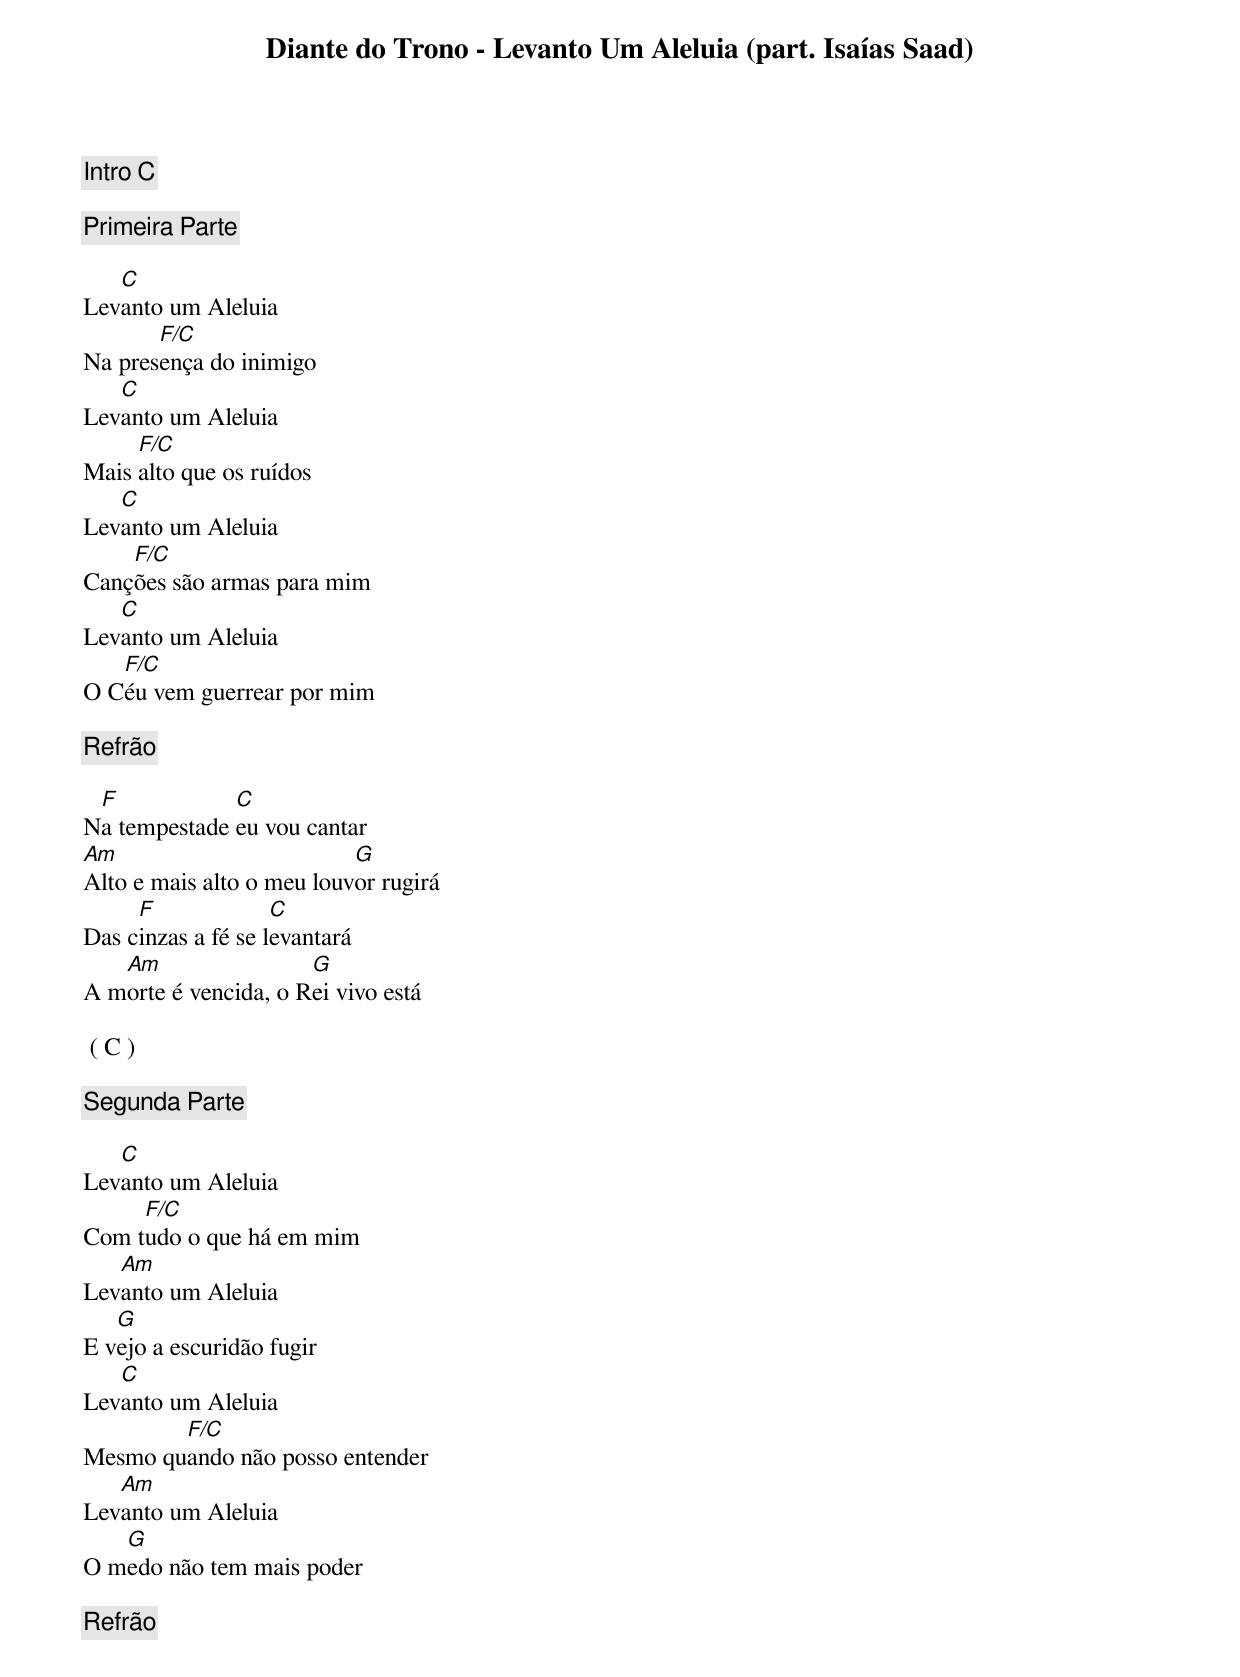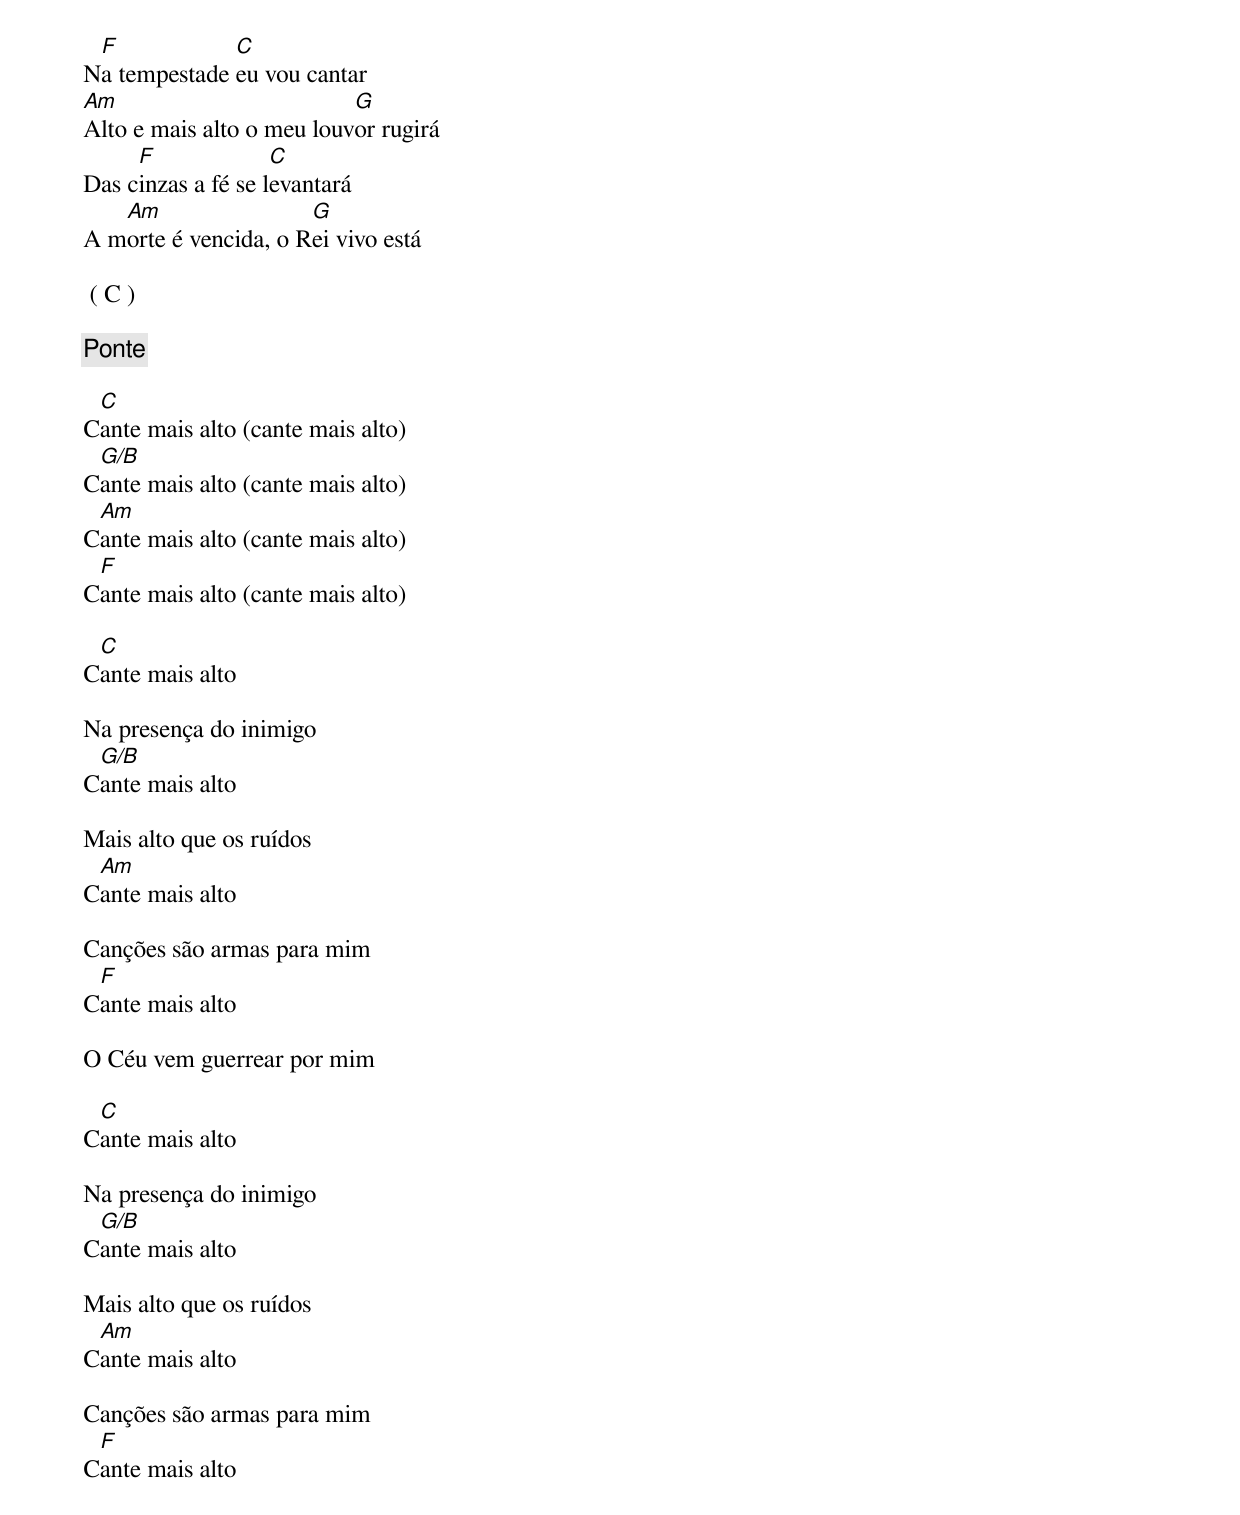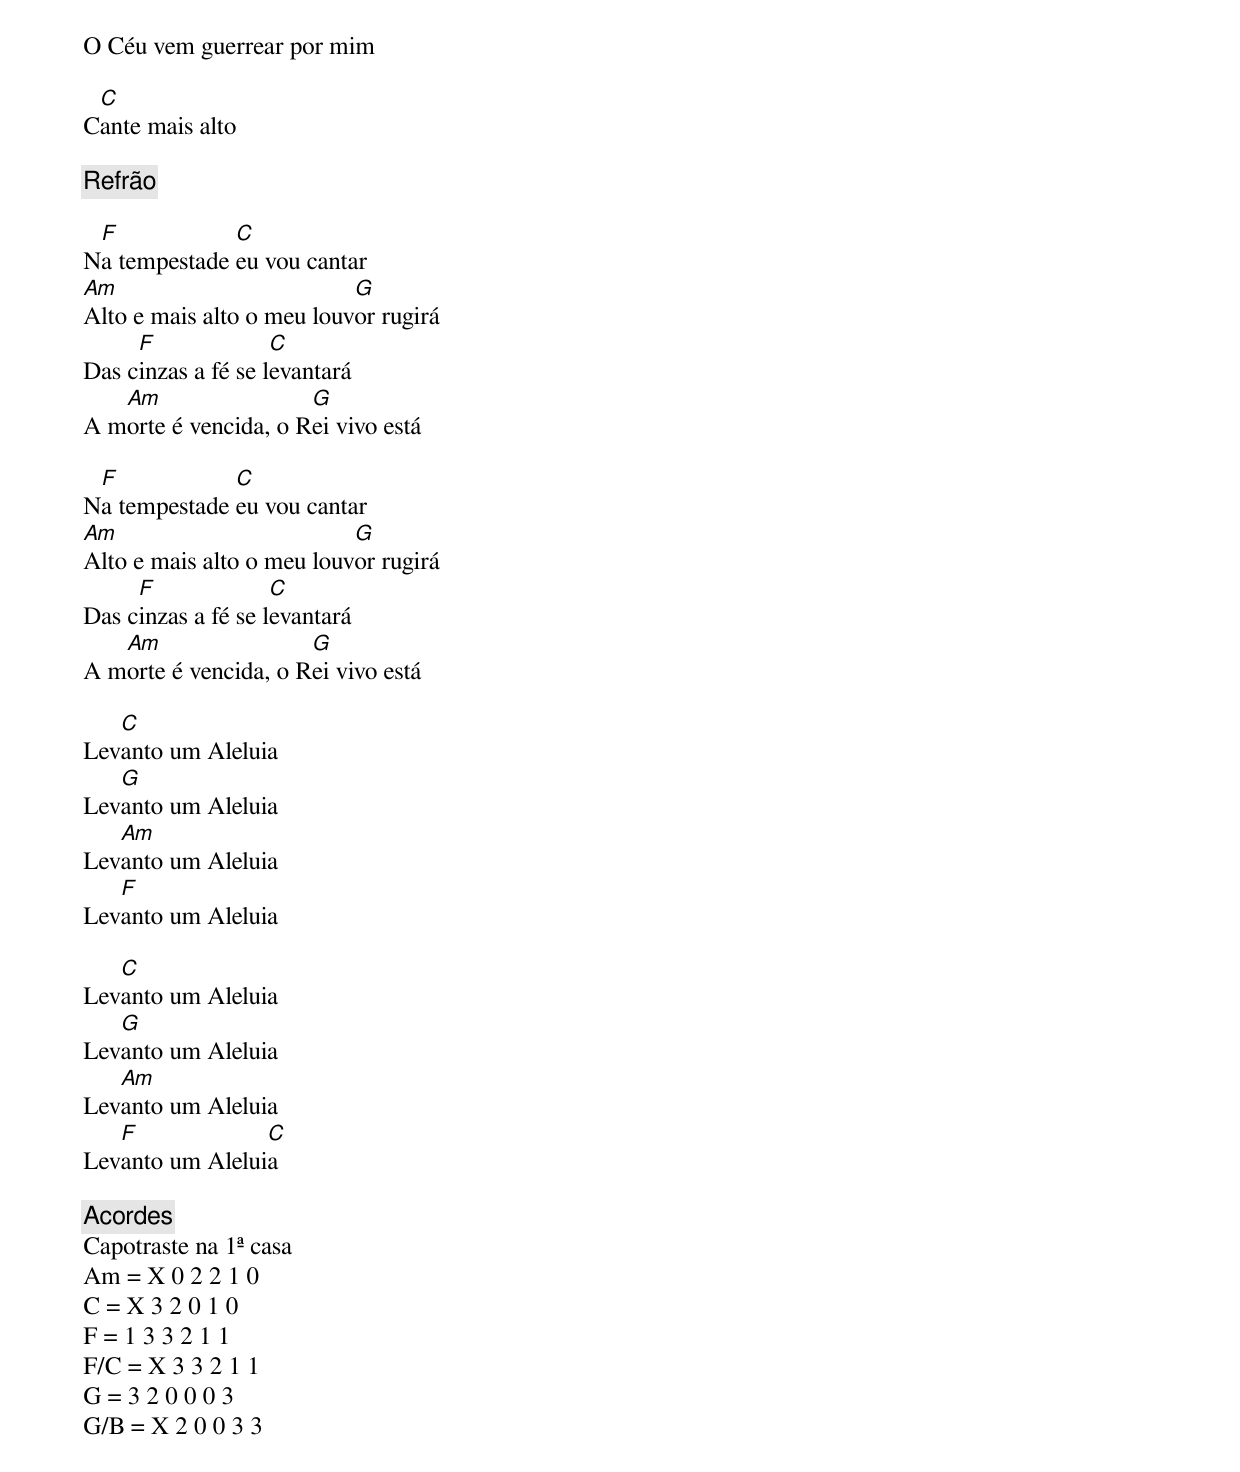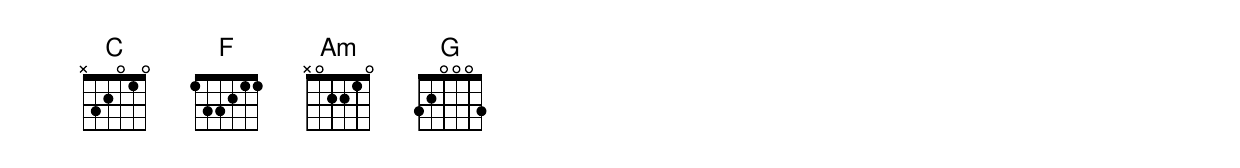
Diante do Trono - Levanto Um Aleluia (part. Isaías Saad)

[Intro] C

[Primeira Parte]

   C
Levanto um Aleluia
       F/C
Na presença do inimigo
   C
Levanto um Aleluia
     F/C
Mais alto que os ruídos
   C
Levanto um Aleluia
    F/C
Canções são armas para mim
   C
Levanto um Aleluia
   F/C
O Céu vem guerrear por mim

[Refrão]

 F            C
Na tempestade eu vou cantar
Am                         G
Alto e mais alto o meu louvor rugirá
     F              C
Das cinzas a fé se levantará
   Am                 G
A morte é vencida, o Rei vivo está

 ( C )

[Segunda Parte]

   C
Levanto um Aleluia
     F/C
Com tudo o que há em mim
   Am
Levanto um Aleluia
   G
E vejo a escuridão fugir
   C
Levanto um Aleluia
        F/C
Mesmo quando não posso entender
   Am
Levanto um Aleluia
   G
O medo não tem mais poder

[Refrão]

 F            C
Na tempestade eu vou cantar
Am                         G
Alto e mais alto o meu louvor rugirá
     F              C
Das cinzas a fé se levantará
   Am                 G
A morte é vencida, o Rei vivo está

 ( C )

[Ponte]

 C
Cante mais alto (cante mais alto)
 G/B
Cante mais alto (cante mais alto)
 Am
Cante mais alto (cante mais alto)
 F
Cante mais alto (cante mais alto)

 C
Cante mais alto

Na presença do inimigo
 G/B
Cante mais alto

Mais alto que os ruídos
 Am
Cante mais alto

Canções são armas para mim
 F
Cante mais alto

O Céu vem guerrear por mim

 C
Cante mais alto

Na presença do inimigo
 G/B
Cante mais alto

Mais alto que os ruídos
 Am
Cante mais alto

Canções são armas para mim
 F
Cante mais alto

O Céu vem guerrear por mim

 C
Cante mais alto

[Refrão]

 F            C
Na tempestade eu vou cantar
Am                         G
Alto e mais alto o meu louvor rugirá
     F              C
Das cinzas a fé se levantará
   Am                 G
A morte é vencida, o Rei vivo está

 F            C
Na tempestade eu vou cantar
Am                         G
Alto e mais alto o meu louvor rugirá
     F              C
Das cinzas a fé se levantará
   Am                 G
A morte é vencida, o Rei vivo está

   C
Levanto um Aleluia
   G
Levanto um Aleluia
   Am
Levanto um Aleluia
   F
Levanto um Aleluia

   C
Levanto um Aleluia
   G
Levanto um Aleluia
   Am
Levanto um Aleluia
   F             C
Levanto um Aleluia

[Acordes]
Capotraste na 1ª casa
Am = X 0 2 2 1 0
C = X 3 2 0 1 0
F = 1 3 3 2 1 1
F/C = X 3 3 2 1 1
G = 3 2 0 0 0 3
G/B = X 2 0 0 3 3
